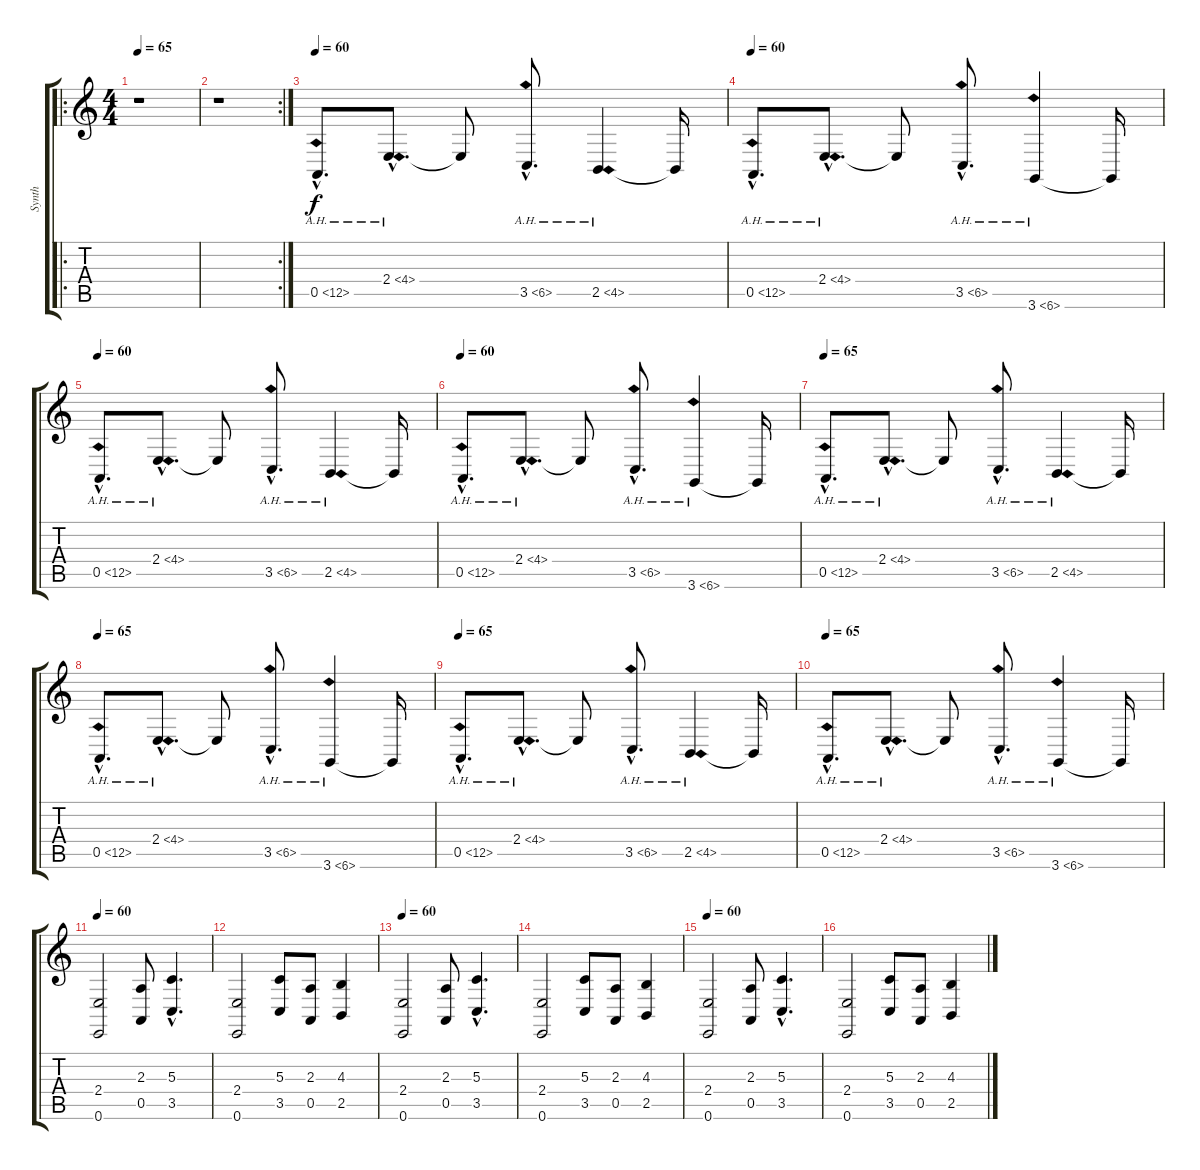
\track ("Synth" "Synth") {instrument pad4choir}
\staff {score tabs}
\tuning (E4 B3 G3 D3 A2 E2) {hide}
\ro
\ts (4 4)
\tempo 65
\clef g2
\ks c
r.1{dy f} |
\rc 2
r.1 |
\tempo 60
0.5{ah 12 hac}.8{d} 2.4{ah 2 hac}.8{d} 2.4{t}.8 3.5{ah 3 hac}.8{d} 2.5{ah 2}.4 2.5{t}.16 |
\tempo 60
0.5{ah 12 hac}.8{d} 2.4{ah 2 hac}.8{d} 2.4{t}.8 3.5{ah 3 hac}.8{d} 3.6{ah 3}.4 3.6{t}.16 |
\tempo 60
0.5{ah 12 hac}.8{d} 2.4{ah 2 hac}.8{d} 2.4{t}.8 3.5{ah 3 hac}.8{d} 2.5{ah 2}.4 2.5{t}.16 |
\tempo 60
0.5{ah 12 hac}.8{d} 2.4{ah 2 hac}.8{d} 2.4{t}.8 3.5{ah 3 hac}.8{d} 3.6{ah 3}.4 3.6{t}.16 |
\tempo 60
\tempo 65
0.5{ah 12 hac}.8{d} 2.4{ah 2 hac}.8{d} 2.4{t}.8 3.5{ah 3 hac}.8{d} 2.5{ah 2}.4 2.5{t}.16 |
\tempo 60
\tempo 65
0.5{ah 12 hac}.8{d} 2.4{ah 2 hac}.8{d} 2.4{t}.8 3.5{ah 3 hac}.8{d} 3.6{ah 3}.4 3.6{t}.16 |
\tempo 60
\tempo 65
0.5{ah 12 hac}.8{d} 2.4{ah 2 hac}.8{d} 2.4{t}.8 3.5{ah 3 hac}.8{d} 2.5{ah 2}.4 2.5{t}.16 |
\tempo 60
\tempo 65
0.5{ah 12 hac}.8{d} 2.4{ah 2 hac}.8{d} 2.4{t}.8 3.5{ah 3 hac}.8{d} 3.6{ah 3}.4 3.6{t}.16 |
\tempo 60
(2.4 0.6).2 (2.3 0.5).8 (5.3{hac} 3.5{hac}).4{d} |
(2.4 0.6).2 (5.3 3.5).8 (2.3 0.5).8 (4.3 2.5).4 |
\tempo 60
(2.4 0.6).2 (2.3 0.5).8 (5.3{hac} 3.5{hac}).4{d} |
(2.4 0.6).2 (5.3 3.5).8 (2.3 0.5).8 (4.3 2.5).4 |
\tempo 60
(2.4 0.6).2 (2.3 0.5).8 (5.3{hac} 3.5{hac}).4{d} |
(2.4 0.6).2 (5.3 3.5).8 (2.3 0.5).8 (4.3 2.5).4
